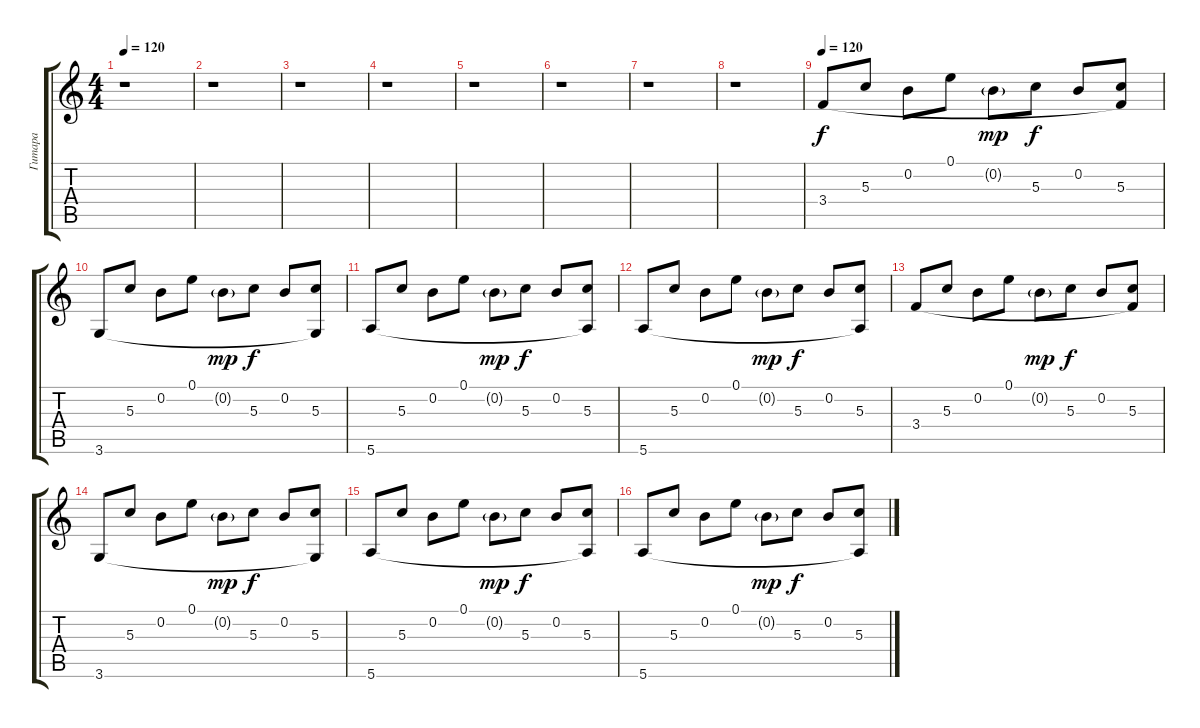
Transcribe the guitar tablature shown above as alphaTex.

\track ("Гитара" "Гитара") {instrument acousticguitarsteel}
\staff {score tabs}
\tuning (E4 B3 G3 D3 A2 E2) {hide}
\ts (4 4)
\tempo 120
\clef g2
\ks c
r.1{dy f} |
r.1 |
r.1 |
r.1 |
r.1 |
r.1 |
r.1 |
r.1 |
\tempo 120
3.4.8 5.3.8 0.2.8 0.1.8 0.2{g}.8{dy mp} 5.3.8{dy f} 0.2.8 (5.3 3.4{t}).8 |
3.6.8 5.3.8 0.2.8 0.1.8 0.2{g}.8{dy mp} 5.3.8{dy f} 0.2.8 (5.3 3.6{t}).8 |
5.6.8 5.3.8 0.2.8 0.1.8 0.2{g}.8{dy mp} 5.3.8{dy f} 0.2.8 (5.3 5.6{t}).8 |
5.6.8 5.3.8 0.2.8 0.1.8 0.2{g}.8{dy mp} 5.3.8{dy f} 0.2.8 (5.3 5.6{t}).8 |
3.4.8 5.3.8 0.2.8 0.1.8 0.2{g}.8{dy mp} 5.3.8{dy f} 0.2.8 (5.3 3.4{t}).8 |
3.6.8 5.3.8 0.2.8 0.1.8 0.2{g}.8{dy mp} 5.3.8{dy f} 0.2.8 (5.3 3.6{t}).8 |
5.6.8 5.3.8 0.2.8 0.1.8 0.2{g}.8{dy mp} 5.3.8{dy f} 0.2.8 (5.3 5.6{t}).8 |
5.6.8 5.3.8 0.2.8 0.1.8 0.2{g}.8{dy mp} 5.3.8{dy f} 0.2.8 (5.3 5.6{t}).8
